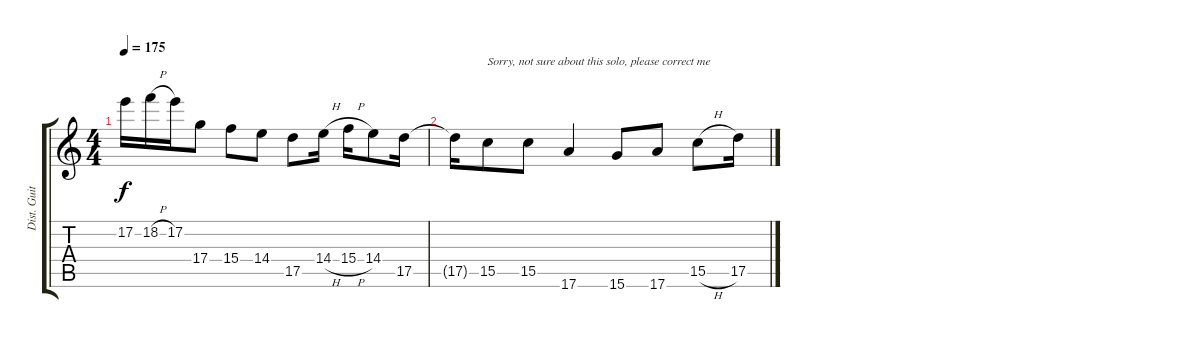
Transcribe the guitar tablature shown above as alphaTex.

\track ("Dist. Guitar I" "Dist. Guit") {instrument distortionguitar}
\staff {score tabs}
\tuning (E4 B3 G3 D3 A2 E2) {hide}
\ts (4 4)
\tempo 175
\clef g2
\ks c
17.2.16{dy f} 18.2{h}.16 17.2.16 17.4.8 15.4.8 14.4.8 17.5.8 14.4{h}.16 15.4{h}.16 14.4.8 17.5.16 |
17.5{t}.16 15.5.8{txt "Sorry, not sure about this solo, please correct me"} 15.5.8 17.6.4 15.6.8 17.6.8 15.5{h}.8 17.5.16
